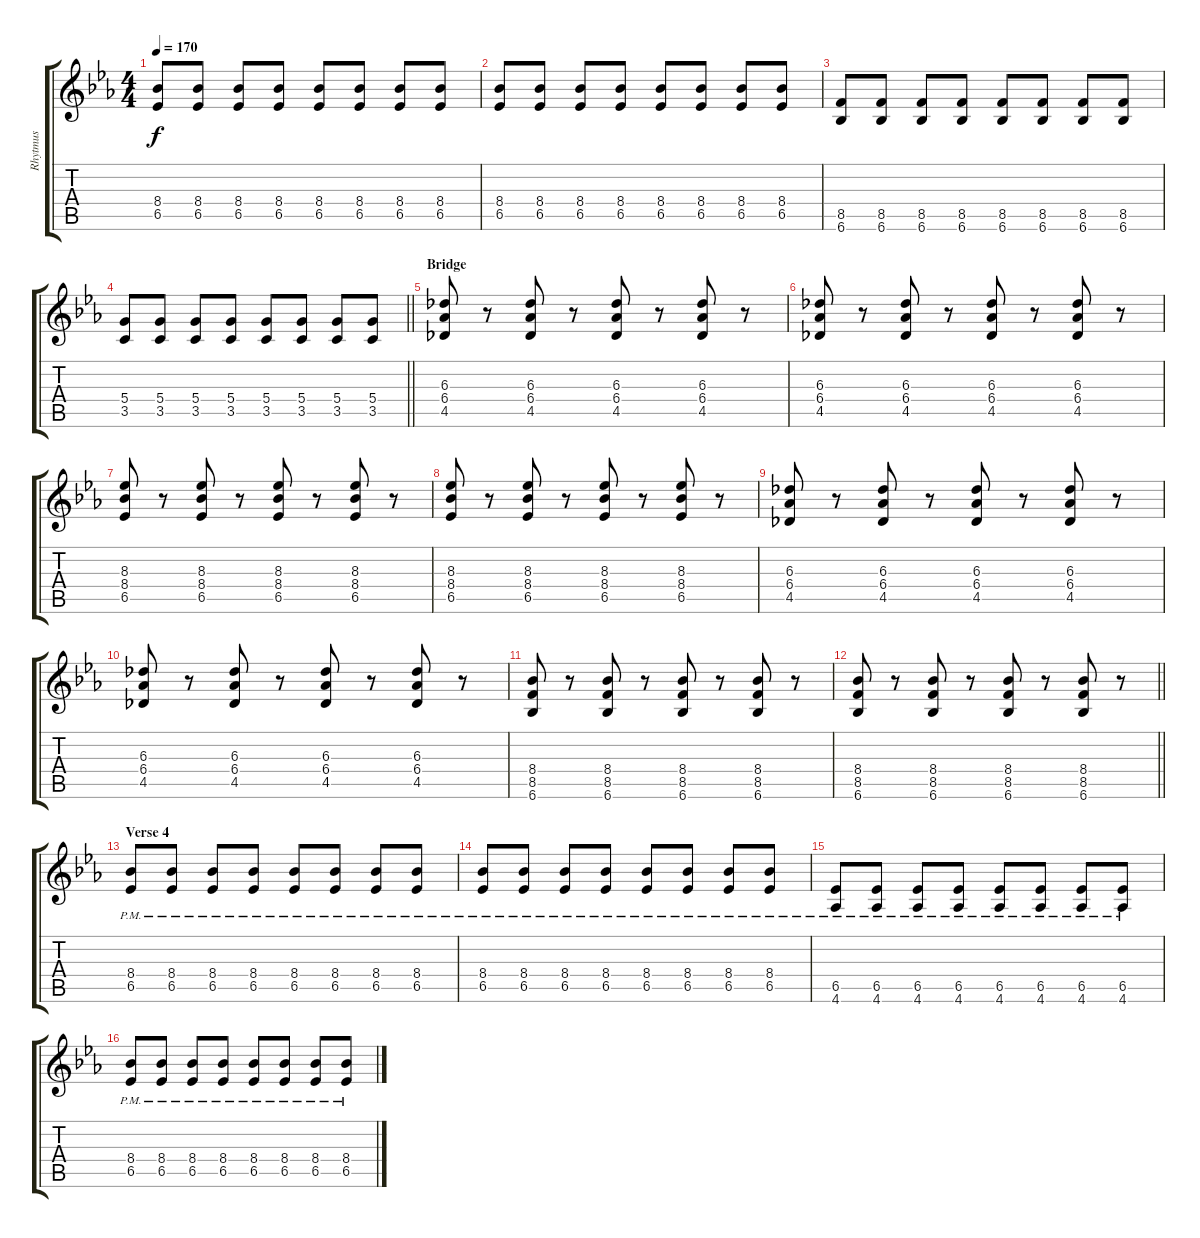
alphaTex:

\track ("Rhytmus" "Rhytmus") {instrument overdrivenguitar}
\staff {score tabs}
\tuning (E4 B3 G3 D3 A2 E2) {hide}
\ts (4 4)
\tempo 170
\clef g2
\ks eb
(8.4 6.5).8{dy f} (8.4 6.5).8 (8.4 6.5).8 (8.4 6.5).8 (8.4 6.5).8 (8.4 6.5).8 (8.4 6.5).8 (8.4 6.5).8 |
(8.4 6.5).8 (8.4 6.5).8 (8.4 6.5).8 (8.4 6.5).8 (8.4 6.5).8 (8.4 6.5).8 (8.4 6.5).8 (8.4 6.5).8 |
(8.5 6.6).8 (8.5 6.6).8 (8.5 6.6).8 (8.5 6.6).8 (8.5 6.6).8 (8.5 6.6).8 (8.5 6.6).8 (8.5 6.6).8 |
\barLineRight lightlight
(5.4 3.5).8 (5.4 3.5).8 (5.4 3.5).8 (5.4 3.5).8 (5.4 3.5).8 (5.4 3.5).8 (5.4 3.5).8 (5.4 3.5).8 |
\section ("" "Bridge")
(6.3 6.4 4.5).8 r.8 (6.3 6.4 4.5).8 r.8 (6.3 6.4 4.5).8 r.8 (6.3 6.4 4.5).8 r.8 |
(6.3 6.4 4.5).8 r.8 (6.3 6.4 4.5).8 r.8 (6.3 6.4 4.5).8 r.8 (6.3 6.4 4.5).8 r.8 |
(8.3 8.4 6.5).8 r.8 (8.3 8.4 6.5).8 r.8 (8.3 8.4 6.5).8 r.8 (8.3 8.4 6.5).8 r.8 |
(8.3 8.4 6.5).8 r.8 (8.3 8.4 6.5).8 r.8 (8.3 8.4 6.5).8 r.8 (8.3 8.4 6.5).8 r.8 |
(6.3 6.4 4.5).8 r.8 (6.3 6.4 4.5).8 r.8 (6.3 6.4 4.5).8 r.8 (6.3 6.4 4.5).8 r.8 |
(6.3 6.4 4.5).8 r.8 (6.3 6.4 4.5).8 r.8 (6.3 6.4 4.5).8 r.8 (6.3 6.4 4.5).8 r.8 |
(8.4 8.5 6.6).8 r.8 (8.4 8.5 6.6).8 r.8 (8.4 8.5 6.6).8 r.8 (8.4 8.5 6.6).8 r.8 |
\barLineRight lightlight
(8.4 8.5 6.6).8 r.8 (8.4 8.5 6.6).8 r.8 (8.4 8.5 6.6).8 r.8 (8.4 8.5 6.6).8 r.8 |
\section ("" "Verse 4")
(8.4{pm} 6.5{pm}).8 (8.4{pm} 6.5{pm}).8 (8.4{pm} 6.5{pm}).8 (8.4{pm} 6.5{pm}).8 (8.4{pm} 6.5{pm}).8 (8.4{pm} 6.5{pm}).8 (8.4{pm} 6.5{pm}).8 (8.4{pm} 6.5{pm}).8 |
(8.4{pm} 6.5{pm}).8 (8.4{pm} 6.5{pm}).8 (8.4{pm} 6.5{pm}).8 (8.4{pm} 6.5{pm}).8 (8.4{pm} 6.5{pm}).8 (8.4{pm} 6.5{pm}).8 (8.4{pm} 6.5{pm}).8 (8.4{pm} 6.5{pm}).8 |
(6.5{pm} 4.6{pm}).8 (6.5{pm} 4.6{pm}).8 (6.5{pm} 4.6{pm}).8 (6.5{pm} 4.6{pm}).8 (6.5{pm} 4.6{pm}).8 (6.5{pm} 4.6{pm}).8 (6.5{pm} 4.6{pm}).8 (6.5{pm} 4.6{pm}).8 |
(8.4{pm} 6.5{pm}).8 (8.4{pm} 6.5{pm}).8 (8.4{pm} 6.5{pm}).8 (8.4{pm} 6.5{pm}).8 (8.4{pm} 6.5{pm}).8 (8.4{pm} 6.5{pm}).8 (8.4{pm} 6.5{pm}).8 (8.4{pm} 6.5{pm}).8
